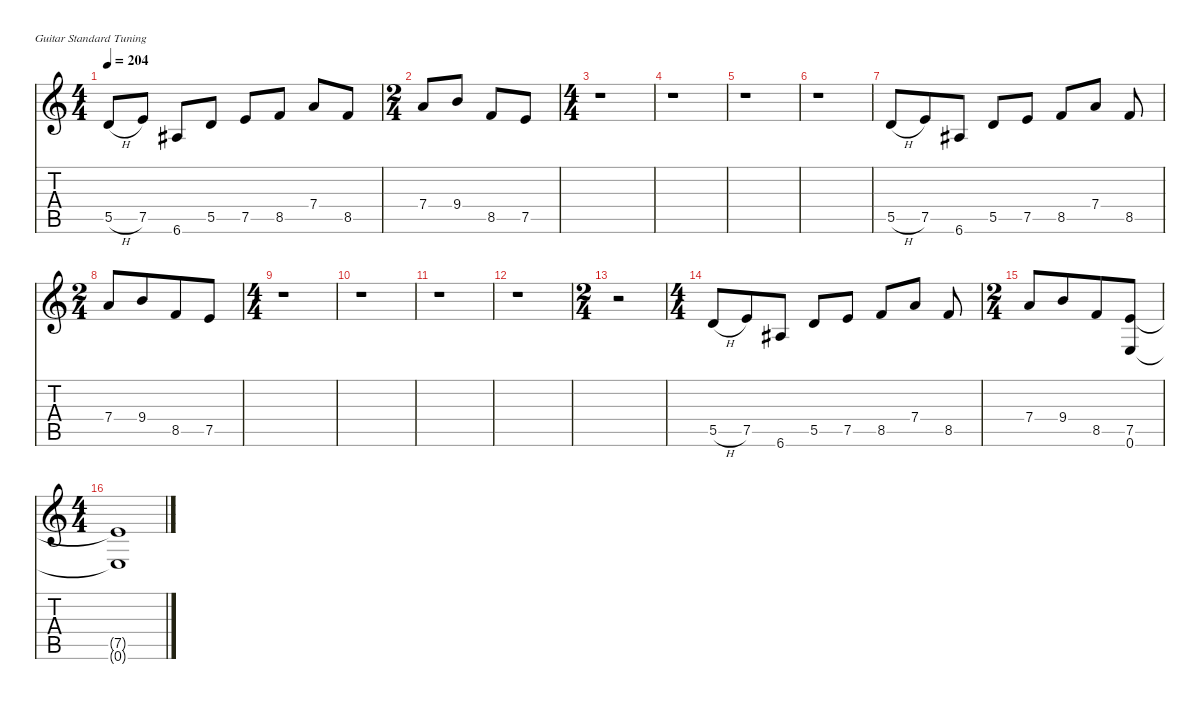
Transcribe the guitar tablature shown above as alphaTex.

\defaultSystemsLayout 4
\hideDynamics
\bracketExtendMode nobrackets
\singleTrackTrackNamePolicy hidden
\multiTrackTrackNamePolicy hidden
\firstSystemTrackNameMode fullname
\firstSystemTrackNameOrientation horizontal
\otherSystemsTrackNameOrientation horizontal
\track ("Guitar 1" "dist.guit.") {mute instrument distortionguitar}
\staff {score tabs}
\tuning (E4 B3 G3 D3 A2 E2)
\ts (4 4)
\beaming (8 2 2 2 2)
\tempo 204
\clef g2
\ks c
5.5{h}.8{dy mf instrument distortionguitar beam Up} 7.5.8{beam Up} 6.6{acc #}.8{beam Up} 5.5.8{dy f beam Up} 7.5.8{dy mf beam Up} 8.5.8{beam Up} 7.4.8{dy f beam Up} 8.5.8{beam Up} |
\ts (2 4)
\beaming (8 2 2)
7.4.8{beam Up} 9.4.8{beam Up} 8.5.8{beam Up} 7.5.8{beam Up} |
\ts (4 4)
\beaming (8 2 2 2 2)
r.1{beam Down} |
r.1{beam Down} |
r.1{beam Down} |
r.1{beam Down} |
\beaming (8 3 2 2 1)
5.5{h}.8{dy mf beam Up} 7.5.8{beam Up} 6.6{acc #}.8{beam Up} 5.5.8{dy f beam Up} 7.5.8{dy mf beam Up} 8.5.8{beam Up} 7.4.8{dy f beam Up} 8.5.8{beam Up} |
\ts (2 4)
\beaming (8 4)
7.4.8{beam Up} 9.4.8{beam Up} 8.5.8{beam Up} 7.5.8{beam Up} |
\ts (4 4)
\beaming (8 3 2 2 1)
r.1{beam Down} |
\beaming (8 2 2 2 2)
r.1{beam Down} |
r.1{beam Down} |
r.1{beam Down} |
\ts (2 4)
\beaming (8 2 2)
r.2{beam Down} |
\ts (4 4)
\beaming (8 3 2 2 1)
5.5{h}.8{dy mf beam Up} 7.5.8{beam Up} 6.6{acc #}.8{beam Up} 5.5.8{dy f beam Up} 7.5.8{dy mf beam Up} 8.5.8{beam Up} 7.4.8{dy f beam Up} 8.5.8{beam Up} |
\ts (2 4)
\beaming (8 4)
7.4.8{beam Up} 9.4.8{beam Up} 8.5.8{beam Up} (7.5 0.6).8{beam Up} |
\ts (4 4)
\beaming (8 2 2 2 2)
(7.5{t} 0.6{t}).1{beam Up}
